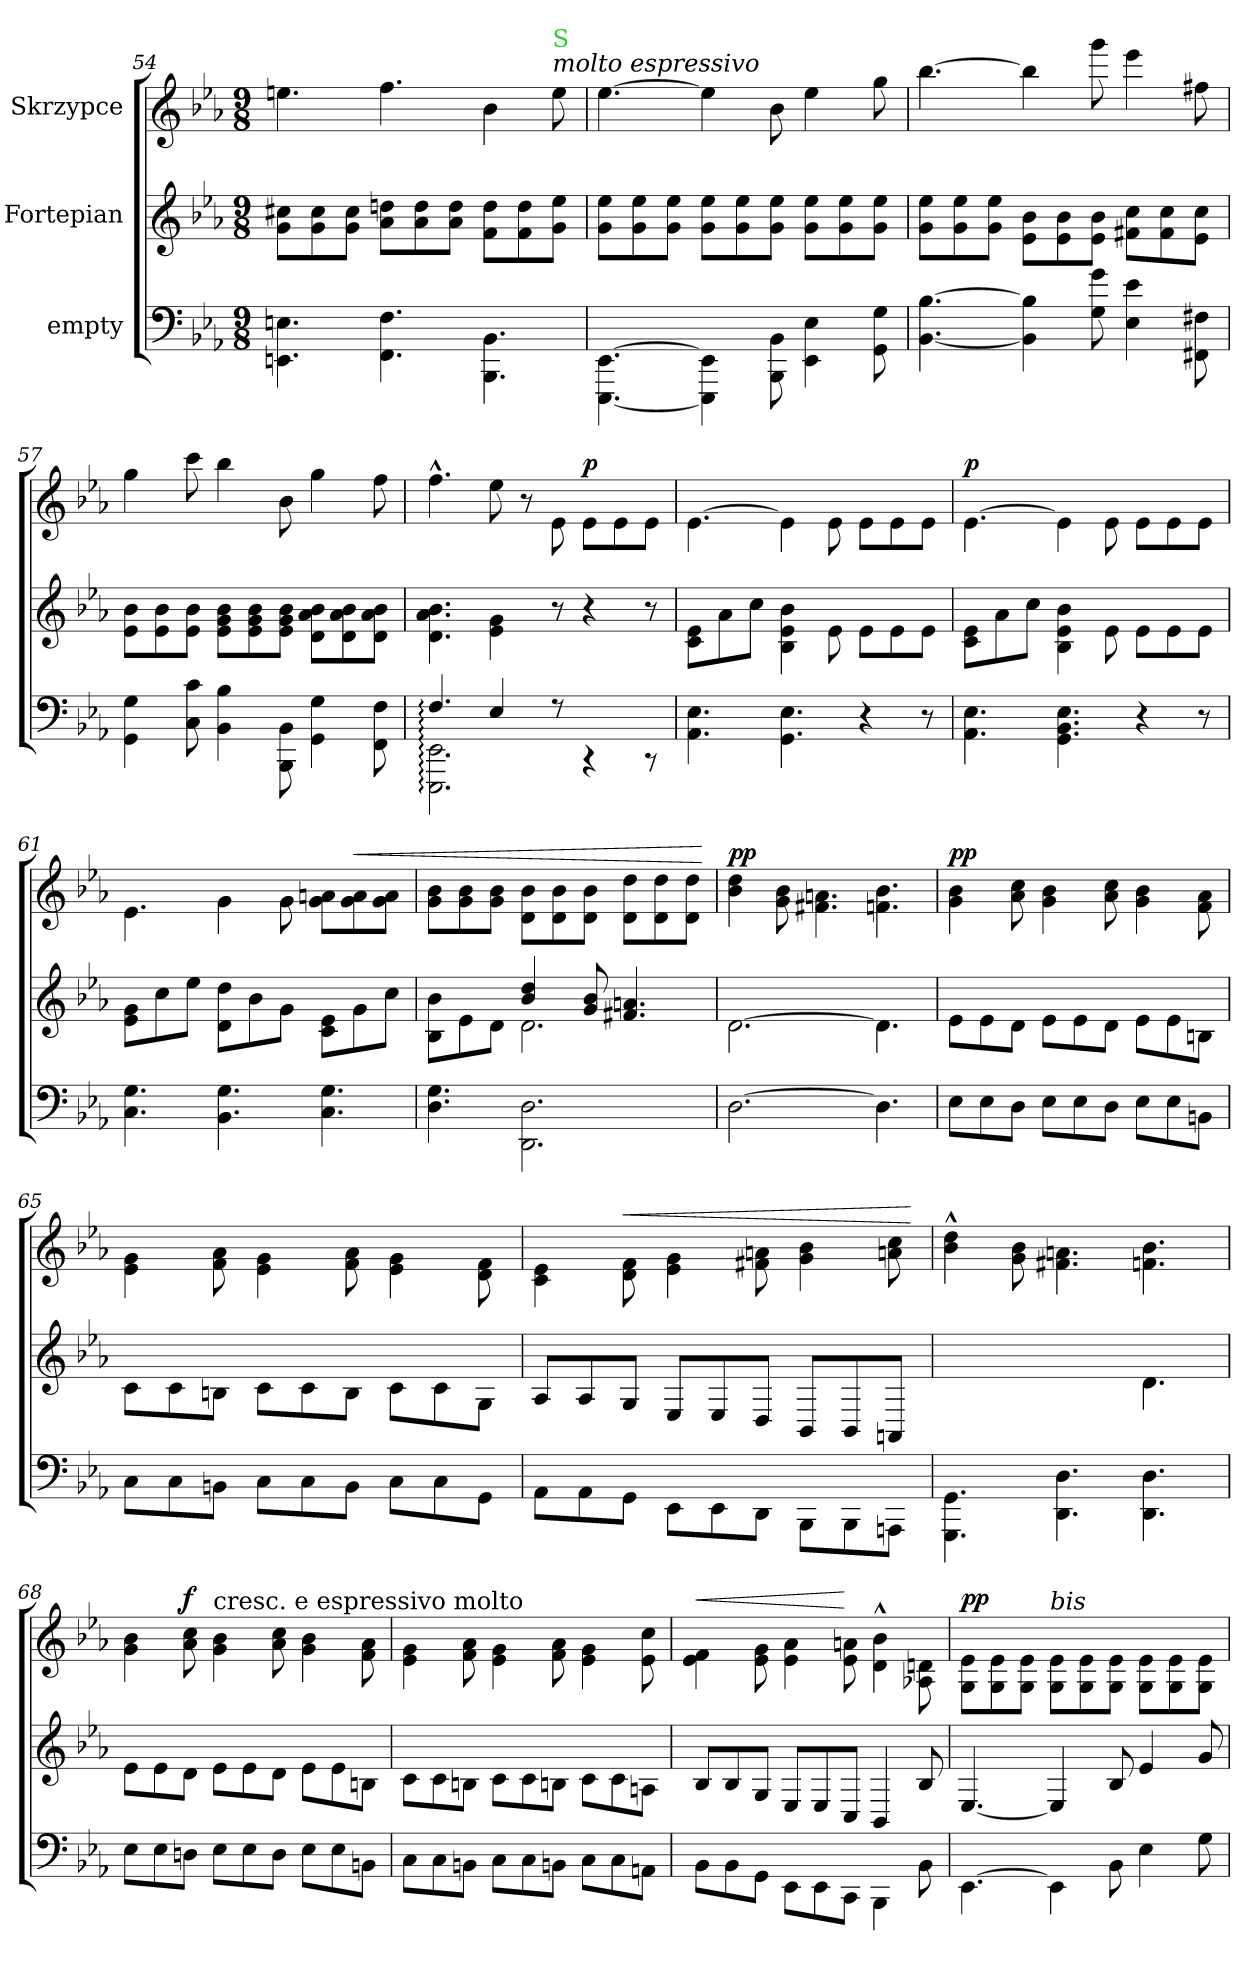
**kern	**kern	**kern	**dynam
*part3	*part2	*part1	*part1
*staff3	*staff2	*staff1	*staff1
*I"empty	*I"Fortepian	*I"Skrzypce	*
*clefF4	*clefG2	*clefG2	*
*k[b-e-a-]	*k[b-e-a-]	*k[b-e-a-]	*
*E-:	*E-:	*E-:	*
*M9/8	*M9/8	*M9/8	*
=54	=54	=54	=54
4.EEn\ 4.En\	8g\ 8cc#X\L	4.een\	.
.	8g\ 8cc#\	.	.
.	8g\ 8cc#\J	.	.
4.FF\ 4.F\	8a-\ 8ddn\L	4.ff\	.
.	8a-\ 8dd\	.	.
.	8a-\ 8dd\J	.	.
4.BBB-\ 4.BB-\	8f\ 8dd\L	4b-\	.
.	8f\ 8dd\	.	.
!	!	!LO:TX:a:i:t=molto espressivo	!
!	!	!LO:TX:a:color=limegreen:t=S	!
.	8g\ 8ee-\J	8ee\	.
=55	=55	=55	=55
[4.EEE-\ [4.EE-\	8g\ 8ee-\L	[4.ee-\	.
.	8g\ 8ee-\	.	.
.	8g\ 8ee-\J	.	.
4EEE-]\ 4EE-]\	8g\ 8ee-\L	4ee-\]	.
.	8g\ 8ee-\	.	.
8BBB-\ 8BB-\	8g\ 8ee-\J	8b-\	.
4EE-\ 4E-\	8g\ 8ee-\L	4ee-\	.
.	8g\ 8ee-\	.	.
8GG\ 8G\	8g\ 8ee-\J	8gg\	.
=56	=56	=56	=56
[4.BB-\ [4.B-\	8g\ 8ee-\L	[4.bb-\	.
.	8g\ 8ee-\	.	.
.	8g\ 8ee-\J	.	.
4BB-]\ 4B-]\	8e-\ 8b-\L	4bb-\]	.
.	8e-\ 8b-\	.	.
8G\ 8g\	8e-\ 8b-\J	8ggg\	.
4E-\ 4e-\	8f#X\ 8cc\L	4eee-\	.
.	8f#\ 8cc\	.	.
8FF#X\ 8F#X\	8e-\ 8cc\J	8ff#X\	.
=57	=57	=57	=57
4GG\ 4G\	8e-\ 8b-\L	4gg\	.
.	8e-\ 8b-\	.	.
8C\ 8c\	8e-\ 8b-\J	8ccc\	.
4BB-\ 4B-\	8e-\ 8g\ 8b-\L	4bb-\	.
.	8e-\ 8g\ 8b-\	.	.
8BBB-\ 8BB-\	8e-\ 8g\ 8b-\J	8b-\	.
4GG\ 4G\	8d\ 8a-\ 8b-\L	4gg\	.
.	8d\ 8a-\ 8b-\	.	.
8FF\ 8F\	8d\ 8a-\ 8b-\J	8ff\	.
=58	=58	=58	=58
*^	*	*	*
4.F:/	2.EEE-:\ 2.EE-:\	4.d\ 4.a-\ 4.b-\	4.ff^^\	.
4E-/	.	4e-\ 4g\	8ee-\	.
.	.	.	8r	.
8r	.	8r	8e-\	.
!	!	!	!	!LO:DY:a
4ryy	4rCC	4r	8e-\L	p.
.	.	.	8e-\	.
8ryy	8rCC	8r	8e-\J	.
*v	*v	*	*	*
=59	=59	=59	=59
4.AA-\ 4.E-\	8c\ 8e-\L	[4.e-\	.
.	8a-\	.	.
.	8cc\J	.	.
4.GG\ 4.E-\	4B-\ 4e-\ 4b-\	4e-\]	.
.	8e-\	8e-\	.
4r	8e-\L	8e-\L	.
.	8e-\	8e-\	.
8r	8e-\J	8e-\J	.
=60	=60	=60	=60
!	!	!	!LO:DY:a
4.AA-\ 4.E-\	8c\ 8e-\L	[4.e-\	p.
.	8a-\	.	.
.	8cc\J	.	.
4.GG\ 4.BB-\ 4.E-\	4B-\ 4e-\ 4b-\	4e-\]	.
.	8e-\	8e-\	.
4r	8e-\L	8e-\L	.
.	8e-\	8e-\	.
8r	8e-\J	8e-\J	.
=61	=61	=61	=61
4.C\ 4.G\	8e-\ 8g\L	4.e-\	.
.	8cc\	.	.
.	8ee-\J	.	.
4.BB-\ 4.G\	8d\ 8dd\L	4g\	.
.	8b-\	.	.
.	8g\J	8g\	.
4.C\ 4.G\	8c\ 8e-\L	8g\ 8an\L	.
!	!	!	!LO:HP:a
.	8g\	8g\ 8a\	<
.	8cc\J	8g\ 8a\J	.
=62	=62	=62	=62
*	*^	*	*
4.D\ 4.G\	8B-\ 8b-\L	4ryy	8g\ 8b-\L	.
.	8e-\	.	8g\ 8b-\	.
.	8d\J	8ryy	8g\ 8b-\J	.
2.DD\ 2.D\	4b-/ 4dd/	2.d\	8d\ 8b-\L	.
.	.	.	8d\ 8b-\	.
.	8g/ 8b-/	.	8d\ 8b-\J	.
.	4.f#X/ 4.an/	.	8d\ 8dd\L	.
.	.	.	8d\ 8dd\	.
.	.	.	8d\ 8dd\J	.
*	*v	*v	*	*
.	.	.	[
=63	=63	=63	=63
!	!	!	!LO:DY:a
[2.D\	[2.d\	4b-\ 4dd\	pp
.	.	8g\ 8b-\	.
.	.	4.f#X\ 4.an\	.
4.D\]	4.d\]	4.fn\ 4.b-\	.
=64	=64	=64	=64
!	!	!	!LO:DY:a
8E-\L	8e-\L	4g\ 4b-\	pp
8E-\	8e-\	.	.
8D\J	8d\J	8a-\ 8cc\	.
8E-\L	8e-\L	4g\ 4b-\	.
8E-\	8e-\	.	.
8D\J	8d\J	8a-\ 8cc\	.
8E-\L	8e-\L	4g\ 4b-\	.
8E-\	8e-\	.	.
8BBn\J	8Bn\J	8f\ 8a-\	.
=65	=65	=65	=65
8C\L	8c\L	4e-\ 4g\	.
8C\	8c\	.	.
8BBn\J	8Bn\J	8f\ 8a-\	.
8C\L	8c\L	4e-\ 4g\	.
8C\	8c\	.	.
8BB\J	8B\J	8f\ 8a-\	.
8C\L	8c\L	4e-\ 4g\	.
8C\	8c\	.	.
8GG\J	8G\J	8d\ 8f\	.
=66	=66	=66	=66
8AA-\L	8A-/L	4c\ 4e-\	.
8AA-\	8A-/	.	.
!	!	!	!LO:HP:a
8GG\J	8G/J	8d\ 8f\	<
8EE-\L	8E-/L	4e-\ 4g\	.
8EE-\	8E-/	.	.
8DD\J	8D/J	8f#X\ 8an\	.
8BBB-\L	8BB-/L	4g\ 4b-\	.
8BBB-\	8BB-/	.	.
8AAAn\J	8AAn/J	8an\ 8cc\	.
.	.	.	[
=67	=67	=67	=67
4.GGG\ 4.GG\	4.ryy	4b-^^\ 4dd^^\	.
.	.	8g\ 8b-\	.
4.DD\ 4.D\	4.ryy	4.f#X\ 4.an\	.
4.DD\ 4.D\	4.d\	4.fn\ 4.b-\	.
=68	=68	=68	=68
8E-\L	8e-\L	4g\ 4b-\	.
8E-\	8e-\	.	.
!	!	!	!LO:DY:a
8Dn\J	8d\J	8a-\ 8cc\	f
!	!	!LO:TX:a:t=cresc. e espressivo molto	!
8E-\L	8e-\L	4g\ 4b-\	.
8E-\	8e-\	.	.
8D\J	8d\J	8a-\ 8cc\	.
8E-\L	8e-\L	4g\ 4b-\	.
8E-\	8e-\	.	.
8BBn\J	8Bn\J	8f\ 8a-\	.
=69	=69	=69	=69
8C\L	8c\L	4e-\ 4g\	.
8C\	8c\	.	.
8BBn\J	8Bn\J	8f\ 8a-\	.
8C\L	8c\L	4e-\ 4g\	.
8C\	8c\	.	.
8BBn\J	8Bn\J	8f\ 8a-\	.
8C\L	8c\L	4e-\ 4g\	.
8C\	8c\	.	.
8AAn\J	8An\J	8e-\ 8cc\	.
=70	=70	=70	=70
!	!	!	!LO:HP:a
8BB-\L	8B-/L	4e-\ 4f\	<
8BB-\	8B-/	.	.
8GG\J	8G/J	8e-\ 8g\	.
8EE-\L	8E-/L	4e-\ 4a-\	.
8EE-\	8E-/	.	.
8CC\J	8C/J	8e-\ 8an\	[
4BBB-\	4BB-/	4d^^\ 4b-^^\	.
8BB-\	8B-/	8A-X\ 8dn\	.
=71	=71	=71	=71
!	!	!	!LO:DY:a
[4.EE-\	[4.E-/	8G\ 8e-\L	pp
.	.	8G\ 8e-\	.
.	.	8G\ 8e-\J	.
!	!	!LO:TX:a:i:t=bis	!
4EE-\]	4E-/]	8G\ 8e-\L	.
.	.	8G\ 8e-\	.
8BB-\	8B-/	8G\ 8e-\J	.
4E-\	4e-/	8G\ 8e-\L	.
.	.	8G\ 8e-\	.
8G\	8g/	8G\ 8e-\J	.
=	=	=	=
*-	*-	*-	*-
